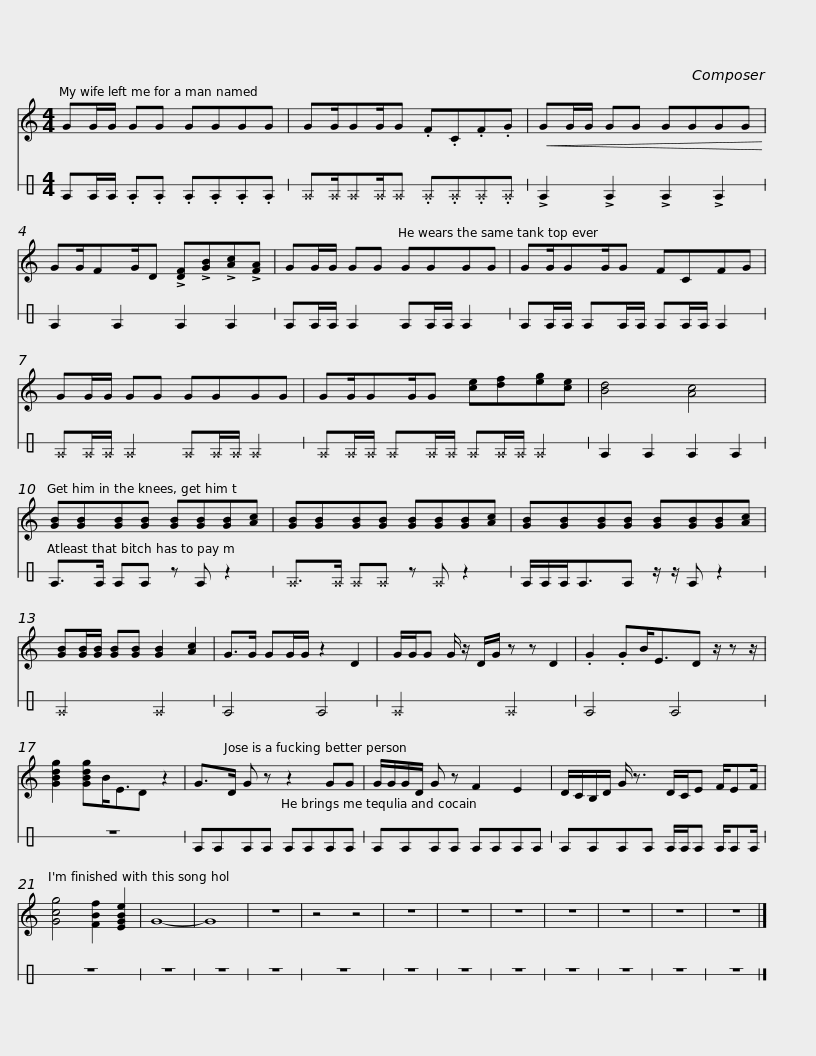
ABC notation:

X:1
%%score 1 2
L:1/8
M:4/4
I:linebreak $
K:C
V:1 treble
V:2 perc stafflines=1
K:none
V:1
 GG/G/ GG GGGG | GG/GG/G .F.C.F.G |!<(! GG/G/ GG GGGG!<)! | GG/FG/D !>![DF]!>![GB]!>![Ac]!>![FA] |$ GG/G/ GG GGGG | %5
 GG/GG/G FCFG | GG/G/ GG GGGG | GG/GG/G [ce][df][eg][ce] |$ [Bd]4 [Ac]4 | [GB][GB][GB][GB] [GB][GB][GB][Ac] | %10
 [GB][GB][GB][GB] [GB][GB][GB][Ac] | [GB][GB][GB][GB] [GB][GB][GB][Ac] |$ [GB][GB]/[GB]/ [GB][GB] [GB]2 [Ac]2 | G>G GG/G/ z2 D2 | G/G/G G/ z/ D/G/ z z D2 | %15
 .G2 .GB<ED z/ z z/ |$ [GBdg]2 [GBdg]B<ED z2 | G>D G z z2 GG | G/G/G/D/ G z F2 E2 | D/C/B,/D/ G/ z3/2 D/C/E F/EF/ |$ %20
 [Gcg]4 [FBf]2 [EGBe]2 | G8- | G8 | z8 |$ z4 z4 | %25
 z8 | z8 | z8 |$ z8 | z8 | %30
 z8 | z8 |] %32
V:2
 EE/E/ .E.E .E.E.E.E | ^E^E/^E^E/^E .^E.^E.^E.^E | !>!E2 !>!E2 !>!E2 !>!E2 | E2 E2 E2 E2 |$ EE/E/ E2 EE/E/ E2 | %5
 EE/E/ EE/E/ EE/E/ E2 | ^E^E/^E/ ^E2 ^E^E/^E/ ^E2 | ^E^E/^E/ ^E^E/^E/ ^E^E/^E/ ^E2 |$ E2 E2 E2 E2 | E>E EE z E z2 | %10
 ^E>^E ^E^E z ^E z2 | E/E/E<EE z/ z/ E z2 |$ ^E4 ^E4 | E4 E4 | ^E4 ^E4 | %15
 E4 E4 |$ z8 | EEEE EEEE | EEEE EEEE | EEEE E/E/E E/EE/ |$ %20
 z8 | z8 | z8 | z8 |$ z8 | %25
 z8 | z8 | z8 |$ z8 | z8 | %30
 z8 | z8 |] %32
